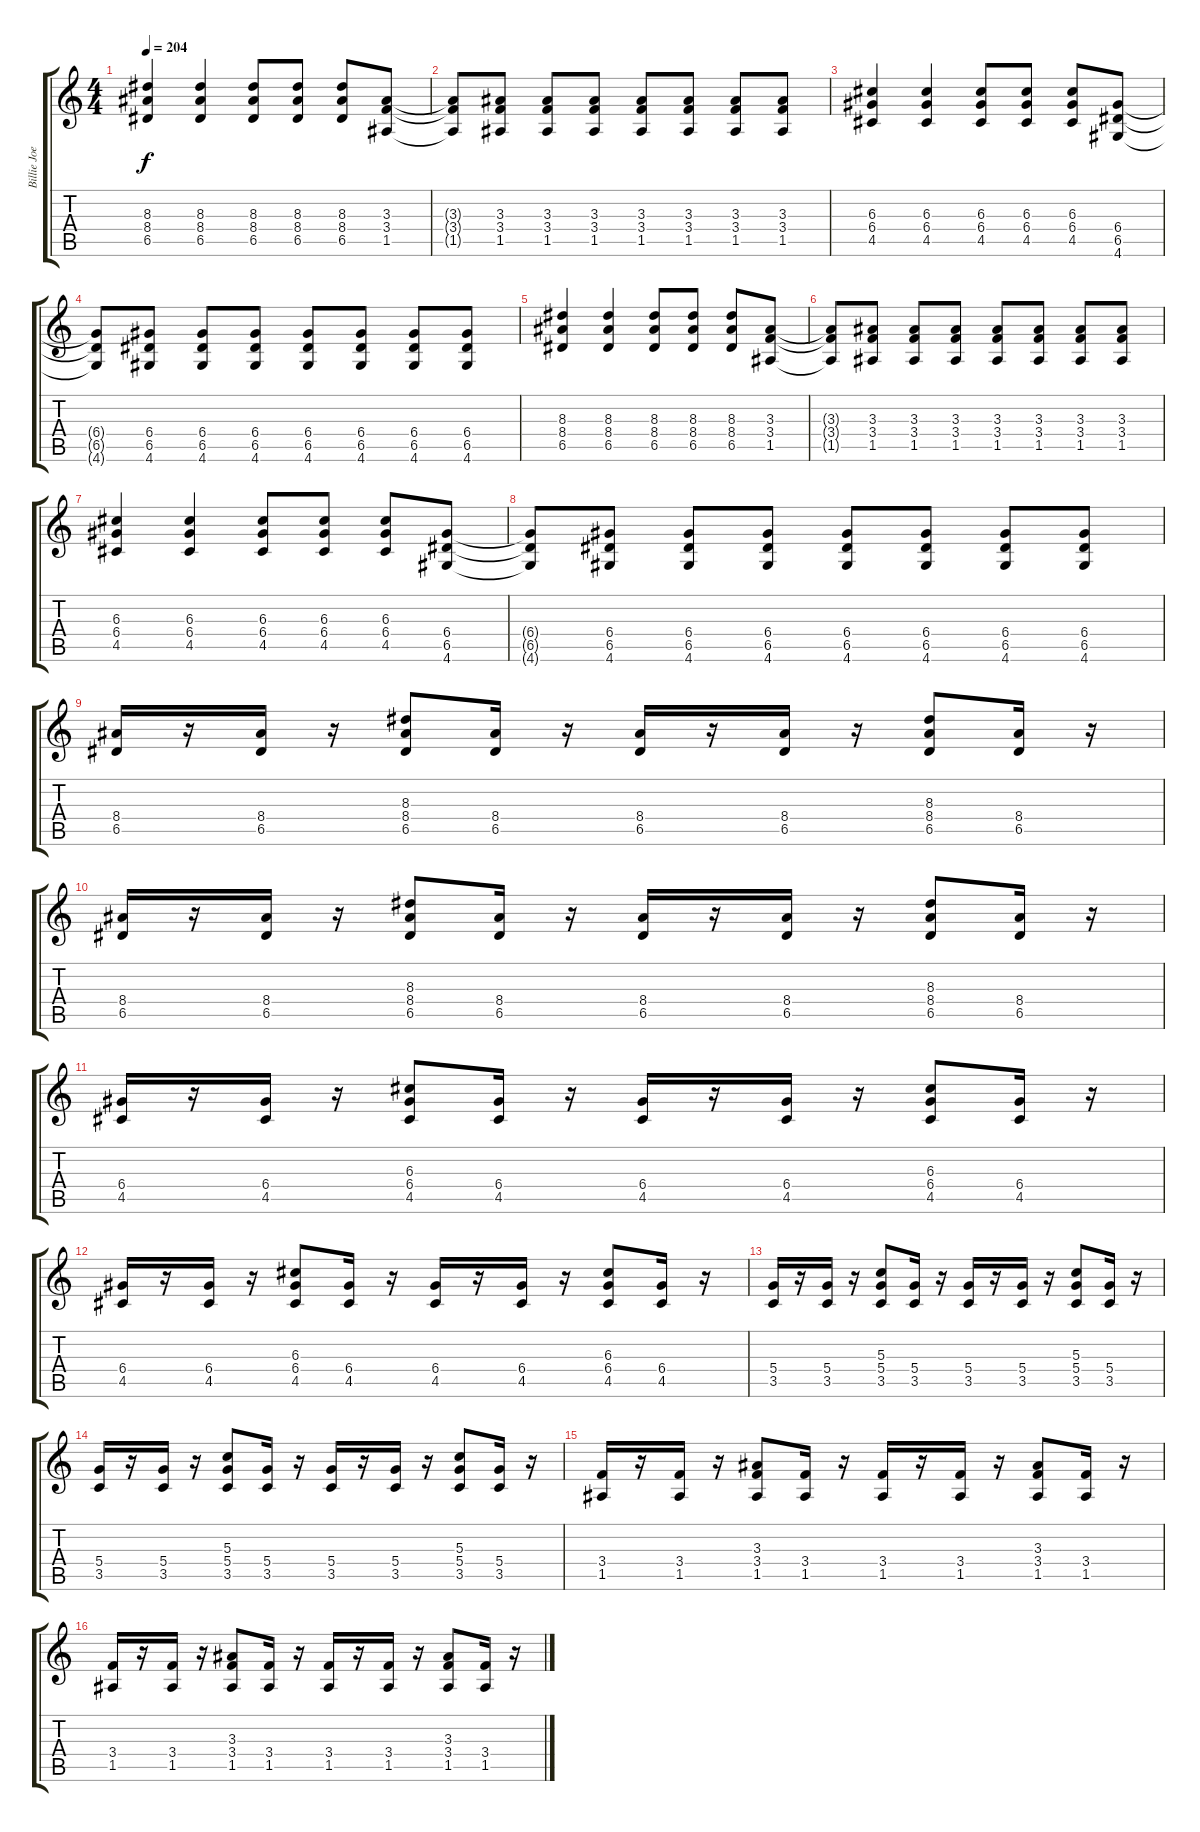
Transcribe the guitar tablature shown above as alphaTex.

\track ("Billie Joe - Studio Guitar" "Billie Joe") {instrument overdrivenguitar}
\staff {score tabs}
\tuning (E4 B3 G3 D3 A2 E2) {hide}
\ts (4 4)
\tempo 204
\clef g2
\ks c
(8.3 8.4 6.5).4{dy f} (8.3 8.4 6.5).4 (8.3 8.4 6.5).8 (8.3 8.4 6.5).8 (8.3 8.4 6.5).8 (3.3 3.4 1.5).8 |
(3.3{t} 3.4{t} 1.5{t}).8 (3.3 3.4 1.5).8 (3.3 3.4 1.5).8 (3.3 3.4 1.5).8 (3.3 3.4 1.5).8 (3.3 3.4 1.5).8 (3.3 3.4 1.5).8 (3.3 3.4 1.5).8 |
(6.3 6.4 4.5).4 (6.3 6.4 4.5).4 (6.3 6.4 4.5).8 (6.3 6.4 4.5).8 (6.3 6.4 4.5).8 (6.4 6.5 4.6).8 |
(6.4{t} 6.5{t} 4.6{t}).8 (6.4 6.5 4.6).8 (6.4 6.5 4.6).8 (6.4 6.5 4.6).8 (6.4 6.5 4.6).8 (6.4 6.5 4.6).8 (6.4 6.5 4.6).8 (6.4 6.5 4.6).8 |
(8.3 8.4 6.5).4 (8.3 8.4 6.5).4 (8.3 8.4 6.5).8 (8.3 8.4 6.5).8 (8.3 8.4 6.5).8 (3.3 3.4 1.5).8 |
(3.3{t} 3.4{t} 1.5{t}).8 (3.3 3.4 1.5).8 (3.3 3.4 1.5).8 (3.3 3.4 1.5).8 (3.3 3.4 1.5).8 (3.3 3.4 1.5).8 (3.3 3.4 1.5).8 (3.3 3.4 1.5).8 |
(6.3 6.4 4.5).4 (6.3 6.4 4.5).4 (6.3 6.4 4.5).8 (6.3 6.4 4.5).8 (6.3 6.4 4.5).8 (6.4 6.5 4.6).8 |
(6.4{t} 6.5{t} 4.6{t}).8 (6.4 6.5 4.6).8 (6.4 6.5 4.6).8 (6.4 6.5 4.6).8 (6.4 6.5 4.6).8 (6.4 6.5 4.6).8 (6.4 6.5 4.6).8 (6.4 6.5 4.6).8 |
(8.4 6.5).16 r.16 (8.4 6.5).16 r.16 (8.3 8.4 6.5).8 (8.4 6.5).16 r.16 (8.4 6.5).16 r.16 (8.4 6.5).16 r.16 (8.3 8.4 6.5).8 (8.4 6.5).16 r.16 |
(8.4 6.5).16 r.16 (8.4 6.5).16 r.16 (8.3 8.4 6.5).8 (8.4 6.5).16 r.16 (8.4 6.5).16 r.16 (8.4 6.5).16 r.16 (8.3 8.4 6.5).8 (8.4 6.5).16 r.16 |
(6.4 4.5).16 r.16 (6.4 4.5).16 r.16 (6.3 6.4 4.5).8 (6.4 4.5).16 r.16 (6.4 4.5).16 r.16 (6.4 4.5).16 r.16 (6.3 6.4 4.5).8 (6.4 4.5).16 r.16 |
(6.4 4.5).16 r.16 (6.4 4.5).16 r.16 (6.3 6.4 4.5).8 (6.4 4.5).16 r.16 (6.4 4.5).16 r.16 (6.4 4.5).16 r.16 (6.3 6.4 4.5).8 (6.4 4.5).16 r.16 |
(5.4 3.5).16 r.16 (5.4 3.5).16 r.16 (5.3 5.4 3.5).8 (5.4 3.5).16 r.16 (5.4 3.5).16 r.16 (5.4 3.5).16 r.16 (5.3 5.4 3.5).8 (5.4 3.5).16 r.16 |
(5.4 3.5).16 r.16 (5.4 3.5).16 r.16 (5.3 5.4 3.5).8 (5.4 3.5).16 r.16 (5.4 3.5).16 r.16 (5.4 3.5).16 r.16 (5.3 5.4 3.5).8 (5.4 3.5).16 r.16 |
(3.4 1.5).16 r.16 (3.4 1.5).16 r.16 (3.3 3.4 1.5).8 (3.4 1.5).16 r.16 (3.4 1.5).16 r.16 (3.4 1.5).16 r.16 (3.3 3.4 1.5).8 (3.4 1.5).16 r.16 |
(3.4 1.5).16 r.16 (3.4 1.5).16 r.16 (3.3 3.4 1.5).8 (3.4 1.5).16 r.16 (3.4 1.5).16 r.16 (3.4 1.5).16 r.16 (3.3 3.4 1.5).8 (3.4 1.5).16 r.16
